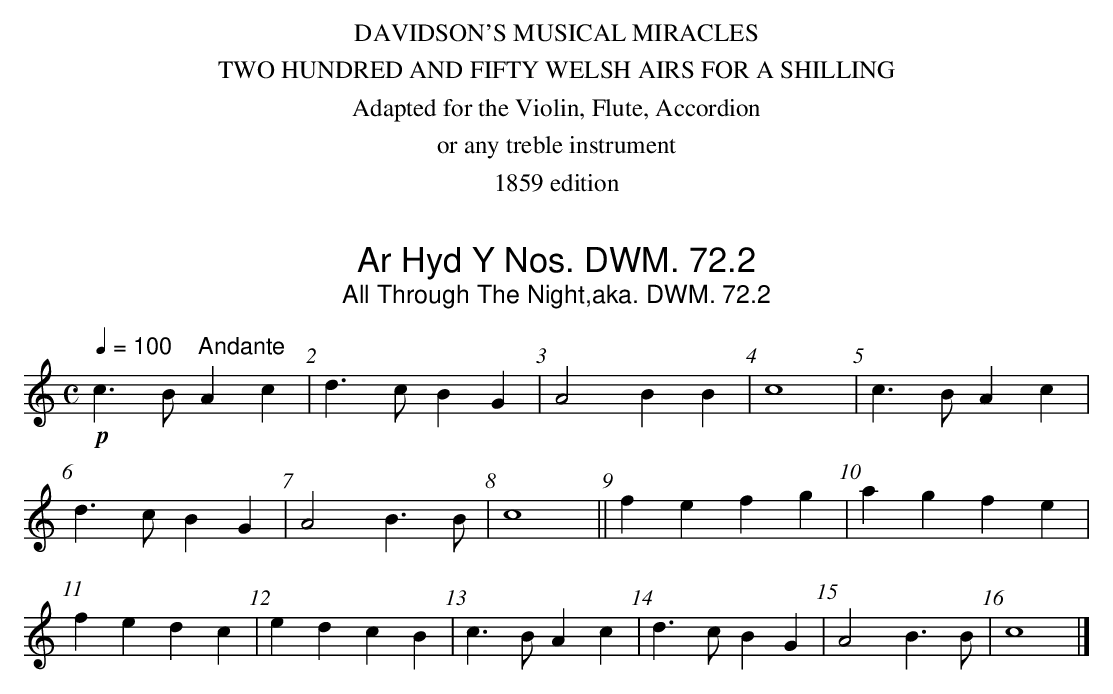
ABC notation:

X:1
T:Ar Hyd Y Nos. DWM. 72.2
T:All Through The Night,aka. DWM. 72.2
M:C
L:1/8
Q:1/4=100 "    Andante"
K:C
!p!c3B A2c2|d3c B2G2|A4 B2B2|c8|c3B A2c2|
d3c B2G2|A4 B3B|c8||f2e2f2g2|a2g2f2e2|
f2e2d2c2|e2d2c2B2|c3B A2c2|d3c B2G2|A4 B3B|c8|]
